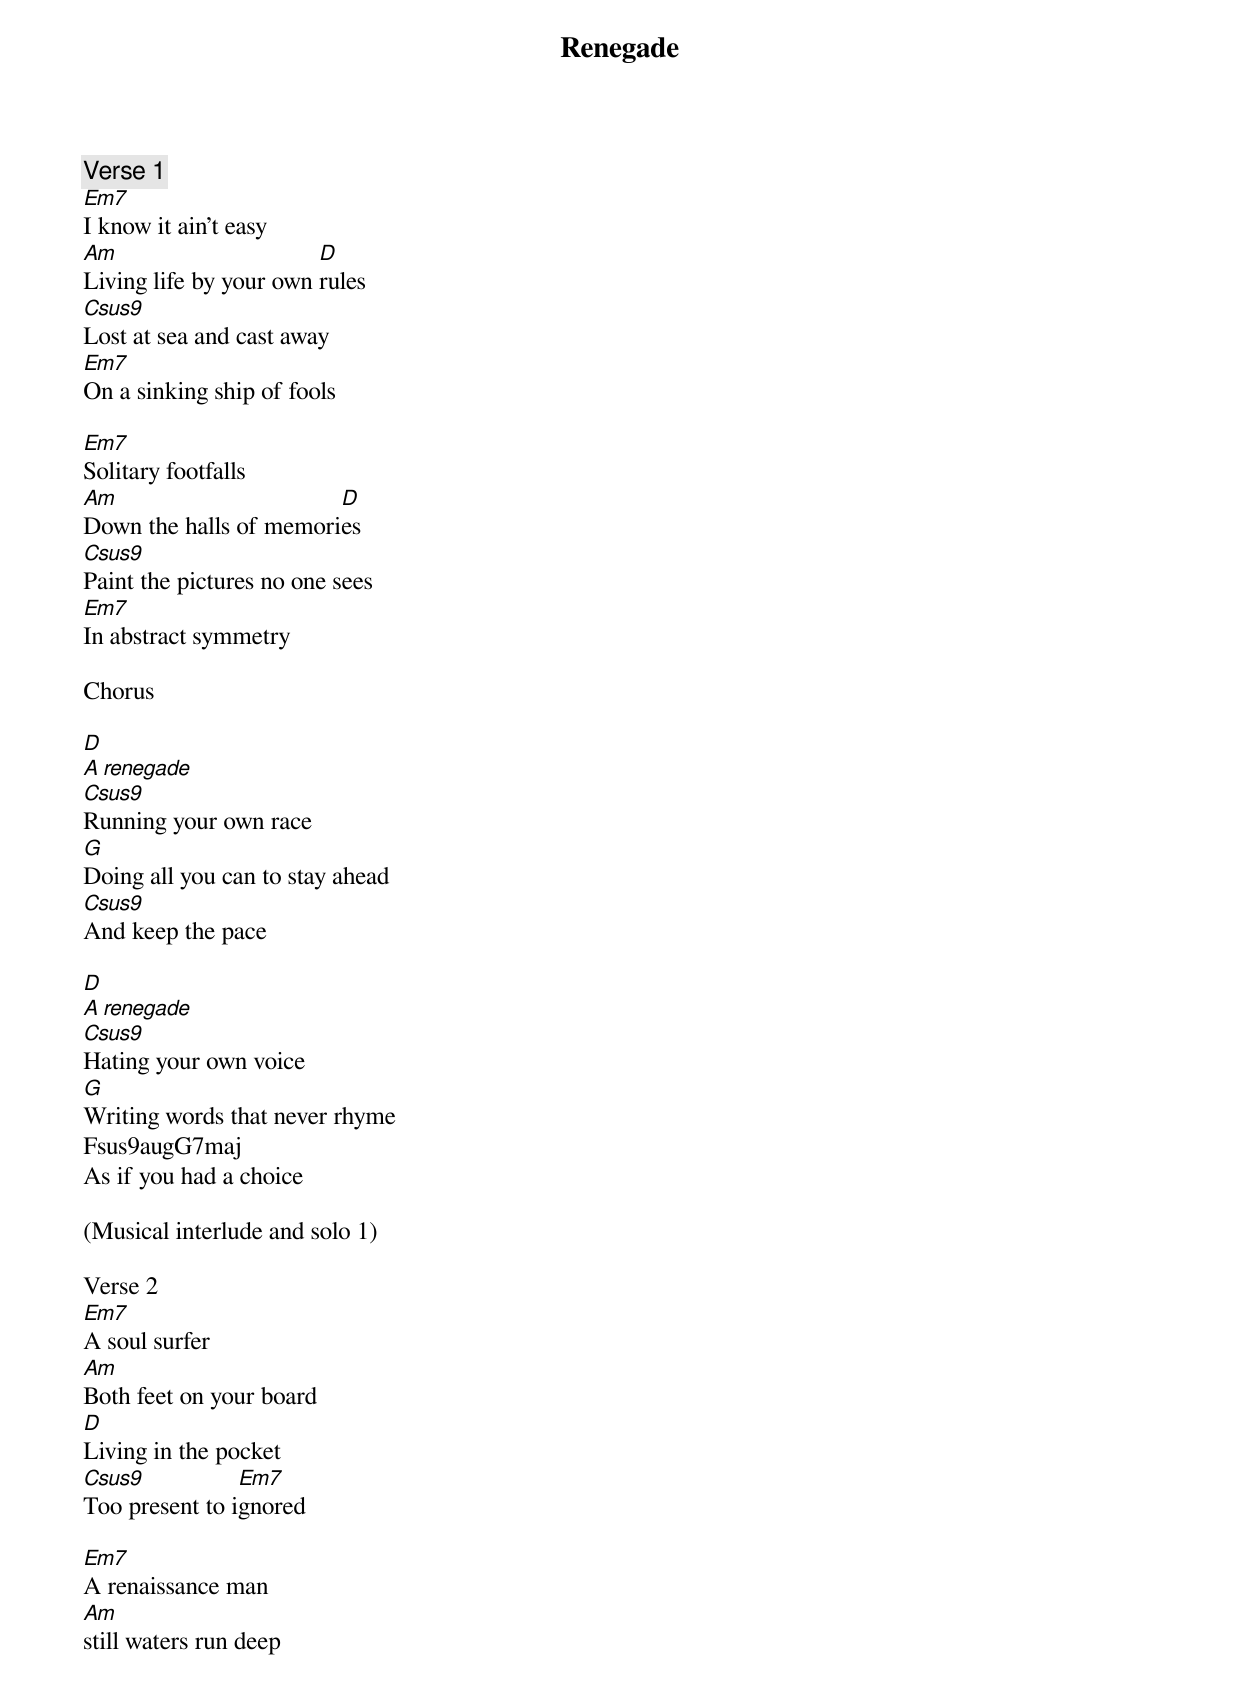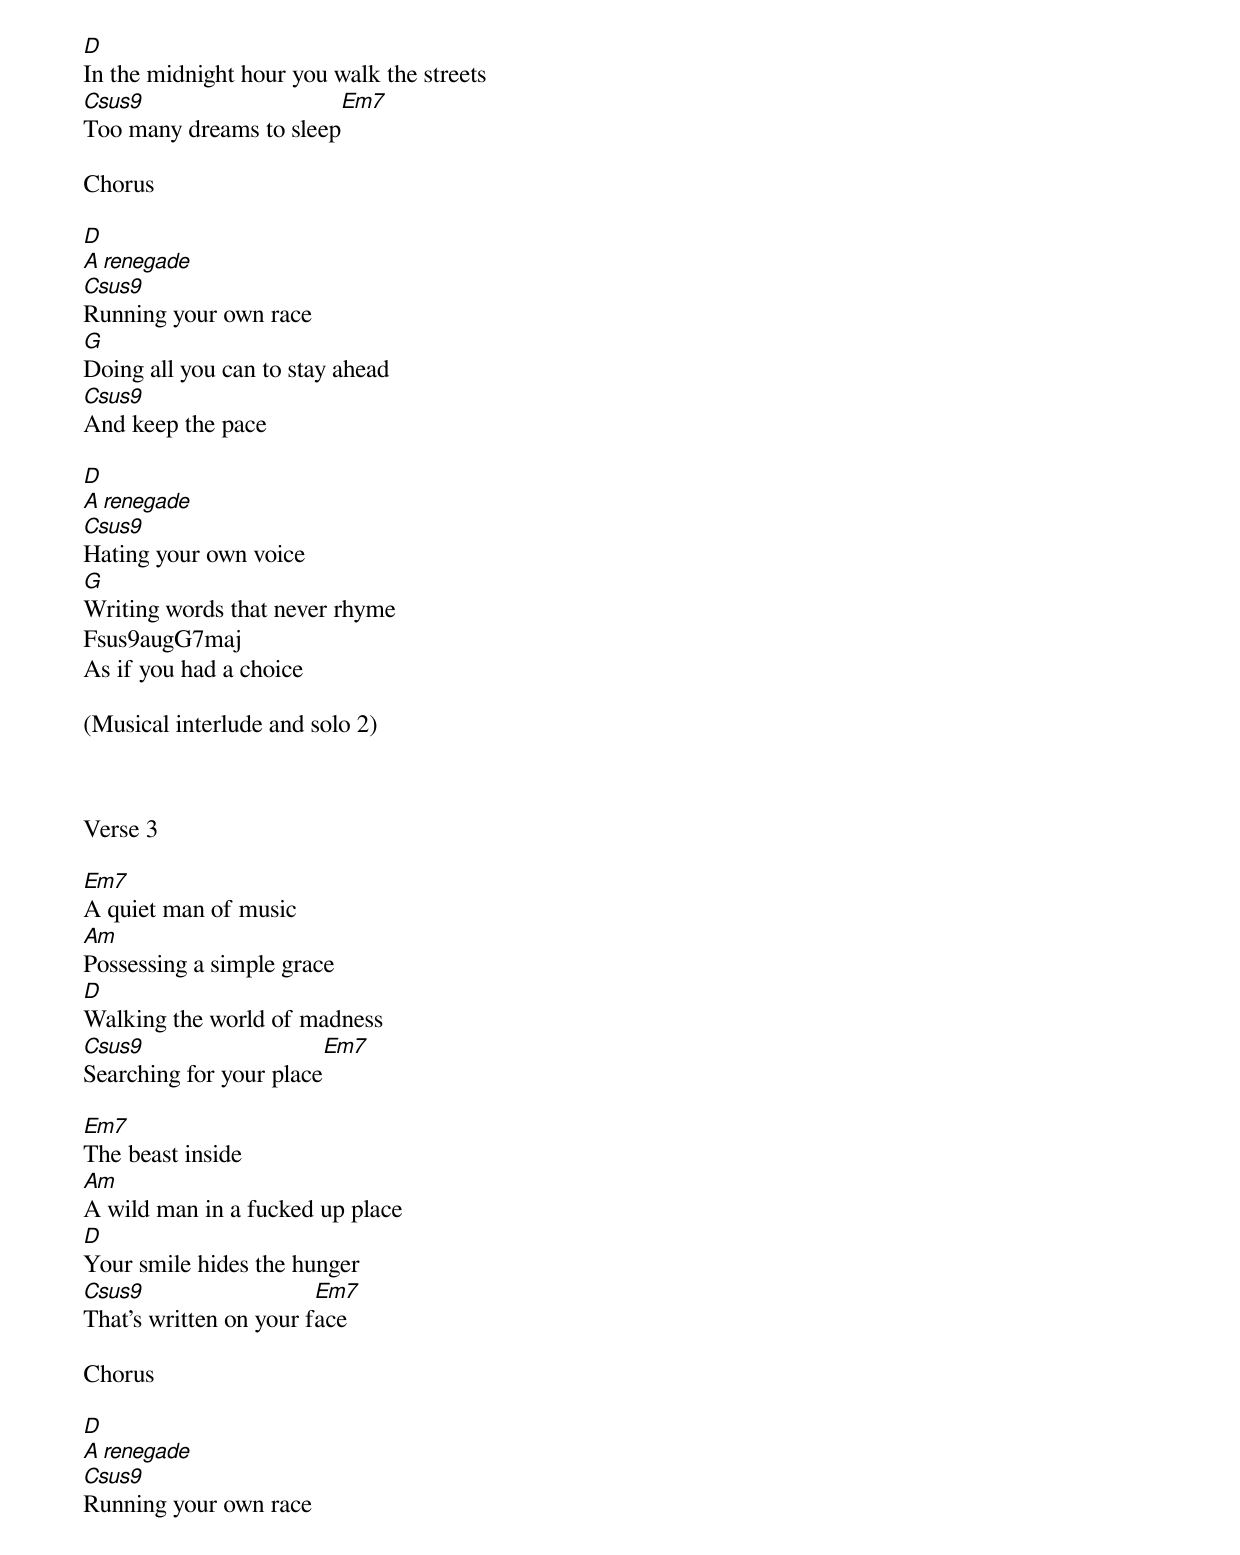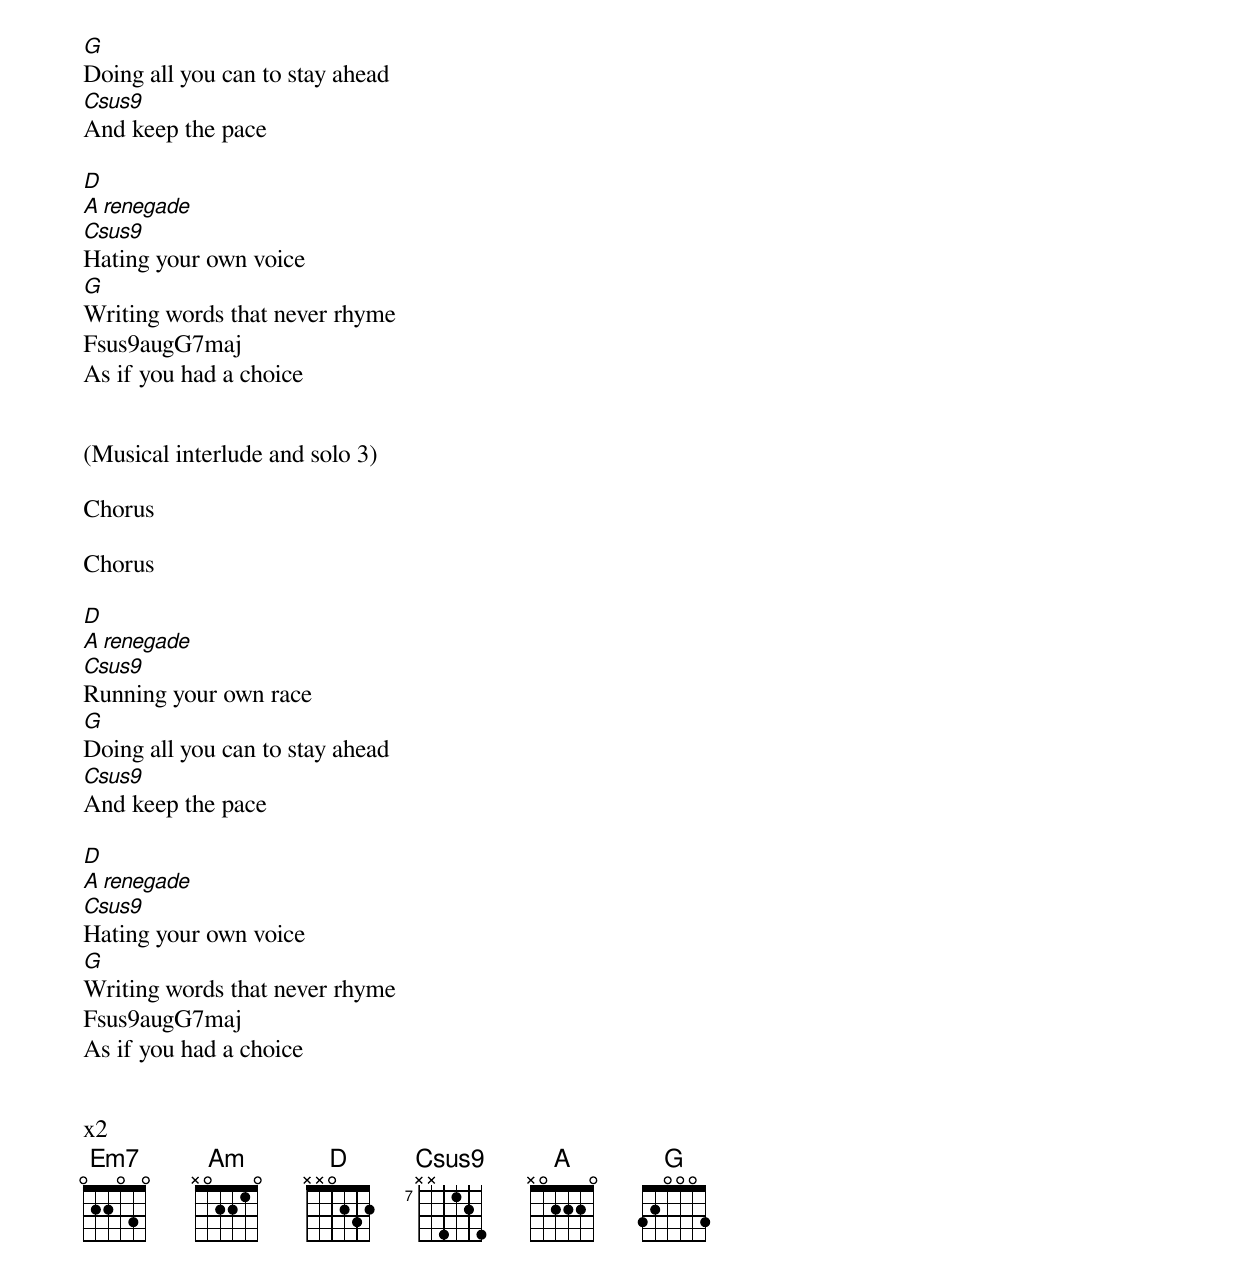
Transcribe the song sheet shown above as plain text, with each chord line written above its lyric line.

Renegade

Verse 1
Em7
I know it ain’t easy
Am			D
Living life by your own rules
Csus9
Lost at sea and cast away
Em7
On a sinking ship of fools

Em7
Solitary footfalls
Am			D
Down the halls of memories
Csus9
Paint the pictures no one sees
Em7
In abstract symmetry

Chorus

D
A renegade
Csus9
Running your own race
G
Doing all you can to stay ahead
Csus9
And keep the pace

D
A renegade
Csus9
Hating your own voice
G
Writing words that never rhyme
Fsus9augG7maj
As if you had a choice

(Musical interlude and solo 1)

Verse 2
Em7
A soul surfer
Am
Both feet on your board
D
Living in the pocket
Csus9		Em7
Too present to ignored

Em7
A renaissance man
Am
still waters run deep
D
In the midnight hour you walk the streets
Csus9			Em7
Too many dreams to sleep

Chorus

D
A renegade
Csus9
Running your own race
G
Doing all you can to stay ahead
Csus9
And keep the pace

D
A renegade
Csus9
Hating your own voice
G
Writing words that never rhyme
Fsus9augG7maj
As if you had a choice

(Musical interlude and solo 2)



Verse 3

Em7
A quiet man of music
Am
Possessing a simple grace
D
Walking the world of madness
Csus9			Em7
Searching for your place

Em7
The beast inside
Am
A wild man in a fucked up place
D
Your smile hides the hunger
Csus9			Em7
That’s written on your face

Chorus

D
A renegade
Csus9
Running your own race
G
Doing all you can to stay ahead
Csus9
And keep the pace

D
A renegade
Csus9
Hating your own voice
G
Writing words that never rhyme
Fsus9augG7maj
As if you had a choice


(Musical interlude and solo 3)

Chorus

Chorus

D
A renegade
Csus9
Running your own race
G
Doing all you can to stay ahead
Csus9
And keep the pace

D
A renegade
Csus9
Hating your own voice
G
Writing words that never rhyme
Fsus9augG7maj
As if you had a choice


x2
